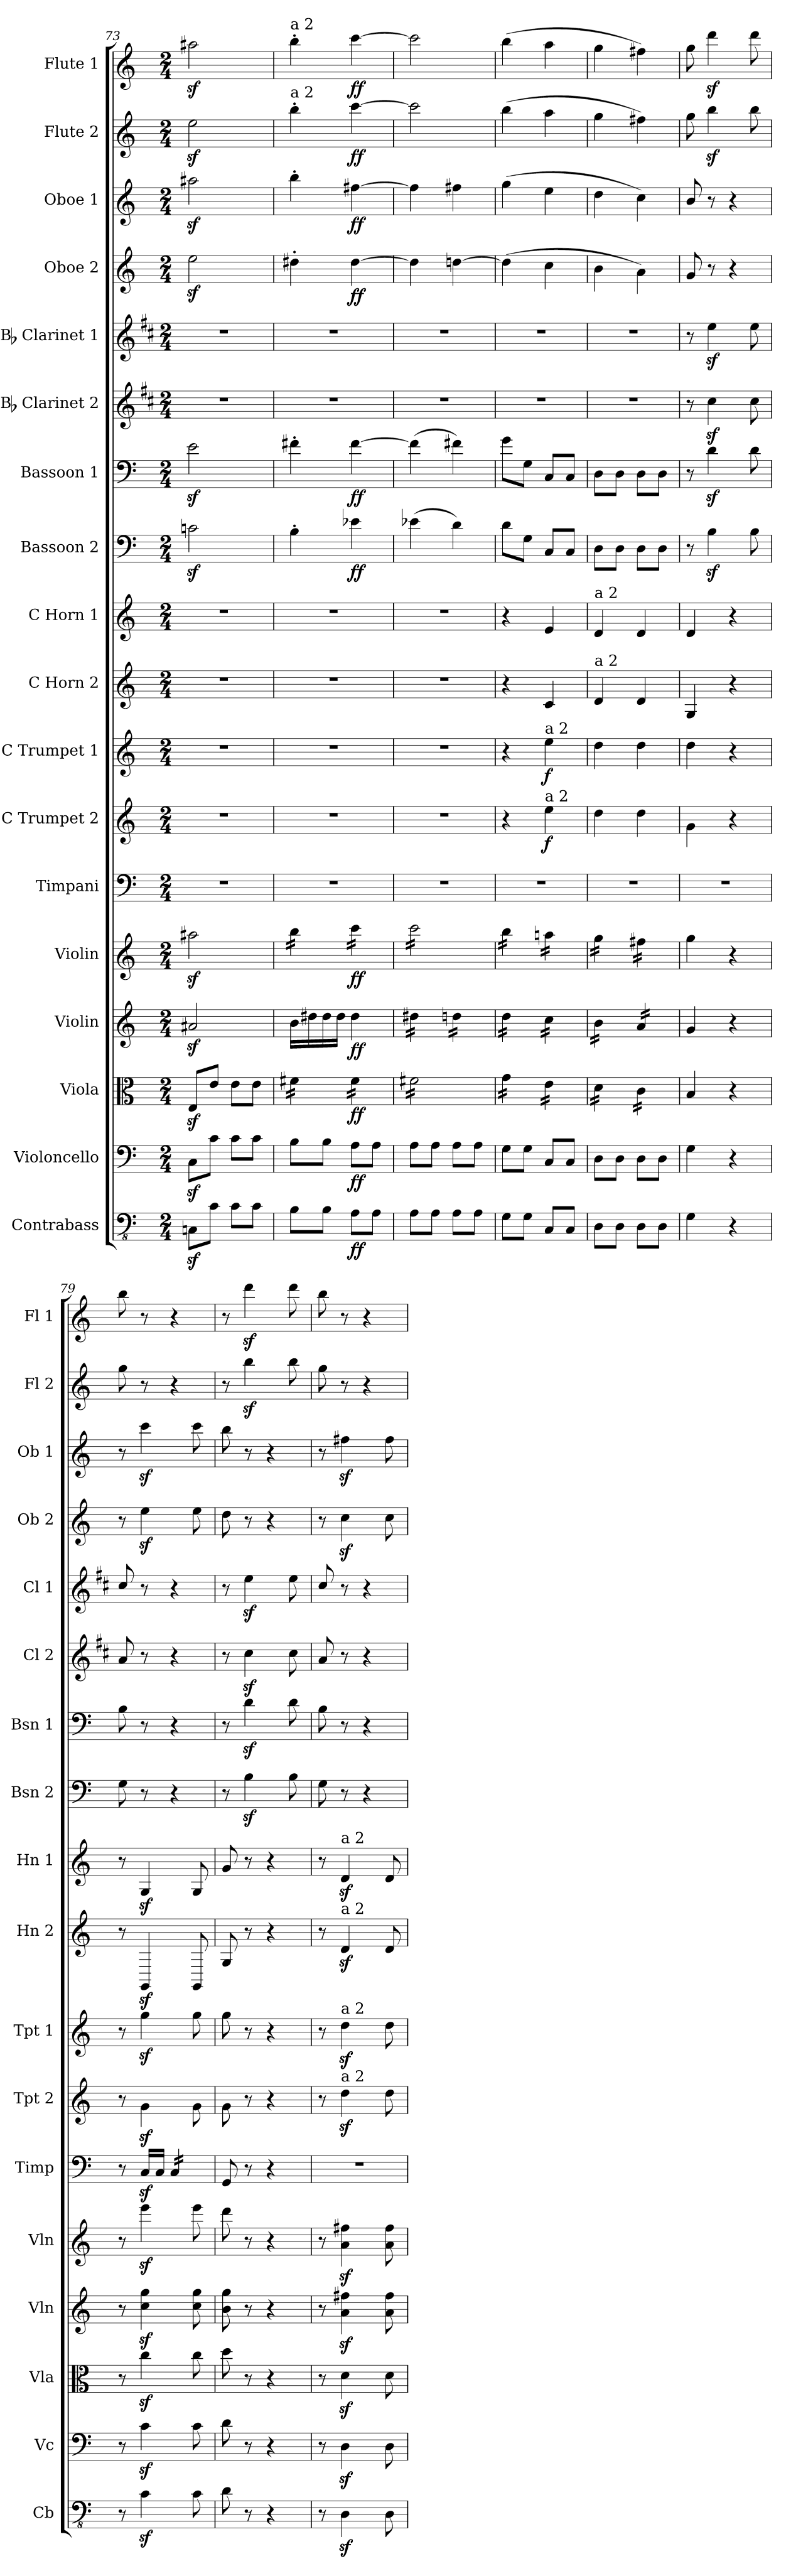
**kern	**dynam	**kern	**dynam	**kern	**dynam	**kern	**dynam	**kern	**dynam	**kern	**kern	**dynam	**kern	**dynam	**kern	**kern	**kern	**dynam	**kern	**dynam	**kern	**kern	**kern	**dynam	**kern	**dynam	**kern	**dynam	**kern	**dynam
*part18	*part18	*part17	*part17	*part16	*part16	*part15	*part15	*part14	*part14	*part13	*part12	*part12	*part11	*part11	*part10	*part9	*part8	*part8	*part7	*part7	*part6	*part5	*part4	*part4	*part3	*part3	*part2	*part2	*part1	*part1
*staff18	*staff18	*staff17	*staff17	*staff16	*staff16	*staff15	*staff15	*staff14	*staff14	*staff13	*staff12	*staff12	*staff11	*staff11	*staff10	*staff9	*staff8	*staff8	*staff7	*staff7	*staff6	*staff5	*staff4	*staff4	*staff3	*staff3	*staff2	*staff2	*staff1	*staff1
*I"Contrabass	*	*I"Violoncello	*	*I"Viola	*	*I"Violin	*	*I"Violin	*	*I"Timpani	*I"C Trumpet 2	*	*I"C Trumpet 1	*	*I"C Horn 2	*I"C Horn 1	*I"Bassoon 2	*	*I"Bassoon 1	*	*I"Bb Clarinet 2	*I"Bb Clarinet 1	*I"Oboe 2	*	*I"Oboe 1	*	*I"Flute 2	*	*I"Flute 1	*
*I'Cb	*	*I'Vc	*	*I'Vla	*	*I'Vln	*	*I'Vln	*	*I'Timp	*I'Tpt 2	*	*I'Tpt 1	*	*I'Hn 2	*I'Hn 1	*I'Bsn 2	*	*I'Bsn 1	*	*I'Cl 2	*I'Cl 1	*I'Ob 2	*	*I'Ob 1	*	*I'Fl 2	*	*I'Fl 1	*
*clefFv4	*	*clefF4	*	*clefC3	*	*clefG2	*	*clefG2	*	*clefF4	*clefG2	*	*clefG2	*	*clefG2	*clefG2	*clefF4	*	*clefF4	*	*clefG2	*clefG2	*clefG2	*	*clefG2	*	*clefG2	*	*clefG2	*
*	*	*	*	*	*	*	*	*	*	*	*	*	*	*	*ITrd7c12	*ITrd7c12	*	*	*	*	*ITrd1c2	*ITrd1c2	*	*	*	*	*	*	*	*
*k[]	*	*k[]	*	*k[]	*	*k[]	*	*k[]	*	*k[]	*k[]	*	*k[]	*	*k[]	*k[]	*k[]	*	*k[]	*	*k[]	*k[]	*k[]	*	*k[]	*	*k[]	*	*k[]	*
*M2/4	*	*M2/4	*	*M2/4	*	*M2/4	*	*M2/4	*	*M2/4	*M2/4	*	*M2/4	*	*M2/4	*M2/4	*M2/4	*	*M2/4	*	*M2/4	*M2/4	*M2/4	*	*M2/4	*	*M2/4	*	*M2/4	*
=73	=73	=73	=73	=73	=73	=73	=73	=73	=73	=73	=73	=73	=73	=73	=73	=73	=73	=73	=73	=73	=73	=73	=73	=73	=73	=73	=73	=73	=73	=73
8CCnz<L	.	8Cz<L	.	8Ez<L	.	2a#Xz<	.	2aa#Xz<	.	2r	2r	.	2r	.	2r	2r	2cnz<\	.	2ez<\	.	2r	2r	2eez<\	.	2aa#Xz<\	.	2eez<\	.	2aa#Xz<\	.
8CJ	.	8cJ	.	8eJ	.	.	.	.	.	.	.	.	.	.	.	.	.	.	.	.	.	.	.	.	.	.	.	.	.	.
8CL	.	8cL	.	8eL	.	.	.	.	.	.	.	.	.	.	.	.	.	.	.	.	.	.	.	.	.	.	.	.	.	.
8CJ	.	8cJ	.	8eJ	.	.	.	.	.	.	.	.	.	.	.	.	.	.	.	.	.	.	.	.	.	.	.	.	.	.
=74	=74	=74	=74	=74	=74	=74	=74	=74	=74	=74	=74	=74	=74	=74	=74	=74	=74	=74	=74	=74	=74	=74	=74	=74	=74	=74	=74	=74	=74	=74
!	!	!	!	!	!	!	!	!	!	!	!	!	!	!	!	!	!	!	!	!	!	!	!	!	!	!	!	!	!LO:TX:a:t=a 2	!
!	!	!	!	!	!	!	!	!	!	!	!	!	!	!	!	!	!	!	!	!	!	!	!	!	!	!	!LO:TX:a:t=a 2	!	!	!
*	*	*	*	*tremolo	*	*	*	*	*	*	*	*	*	*	*	*	*	*	*	*	*	*	*	*	*	*	*	*	*	*
*	*	*	*	*	*	*	*	*tremolo	*	*	*	*	*	*	*	*	*	*	*	*	*	*	*	*	*	*	*	*	*	*
8BBL	.	8BL	.	16f#XLL	.	16bLL	.	16bbLL	.	2r	2r	.	2r	.	2r	2r	4B'\	.	4f#X'\	.	2r	2r	4dd#X'\	.	4bb'\	.	4bb'	.	4bb'	.
.	.	.	.	16f#X	.	16dd#X	.	16bb	.	.	.	.	.	.	.	.	.	.	.	.	.	.	.	.	.	.	.	.	.	.
8BBJ	.	8BJ	.	16f#X	.	16dd#	.	16bb	.	.	.	.	.	.	.	.	.	.	.	.	.	.	.	.	.	.	.	.	.	.
.	.	.	.	16f#XJJ	.	16dd#JJ	.	16bbJJ	.	.	.	.	.	.	.	.	.	.	.	.	.	.	.	.	.	.	.	.	.	.
!	!LO:DY:b	!	!LO:DY:b	!	!LO:DY:b	!	!LO:DY:b	!	!LO:DY:b	!	!	!	!	!	!	!	!	!LO:DY:b	!	!LO:DY:b	!	!	!	!LO:DY:b	!	!LO:DY:b	!	!LO:DY:b	!	!LO:DY:b
8AAL	ff	8AL	ff	16f#LL	ff	4dd#	ff	16cccLL	ff	.	.	.	.	.	.	.	4e-X\	ff	[4f#\	ff	.	.	[4dd#\	ff	[4ff#X\	ff	[4ccc	ff	[4ccc	ff
.	.	.	.	16f#	.	.	.	16ccc	.	.	.	.	.	.	.	.	.	.	.	.	.	.	.	.	.	.	.	.	.	.
8AAJ	.	8AJ	.	16f#	.	.	.	16ccc	.	.	.	.	.	.	.	.	.	.	.	.	.	.	.	.	.	.	.	.	.	.
.	.	.	.	16f#JJ	.	.	.	16cccJJ	.	.	.	.	.	.	.	.	.	.	.	.	.	.	.	.	.	.	.	.	.	.
=75	=75	=75	=75	=75	=75	=75	=75	=75	=75	=75	=75	=75	=75	=75	=75	=75	=75	=75	=75	=75	=75	=75	=75	=75	=75	=75	=75	=75	=75	=75
*	*	*	*	*	*	*tremolo	*	*	*	*	*	*	*	*	*	*	*	*	*	*	*	*	*	*	*	*	*	*	*	*
8AAL	.	8AL	.	16f#XLL	.	16dd#XLL	.	16cccLL	.	2r	2r	.	2r	.	2r	2r	(4e-X\	.	(4f#\]	.	2r	2r	4dd#\]	.	4ff#\]	.	2ccc]	.	2ccc]	.
.	.	.	.	16f#X	.	16dd#X	.	16ccc	.	.	.	.	.	.	.	.	.	.	.	.	.	.	.	.	.	.	.	.	.	.
8AAJ	.	8AJ	.	16f#X	.	16dd#X	.	16ccc	.	.	.	.	.	.	.	.	.	.	.	.	.	.	.	.	.	.	.	.	.	.
.	.	.	.	16f#X	.	16dd#XJJ	.	16ccc	.	.	.	.	.	.	.	.	.	.	.	.	.	.	.	.	.	.	.	.	.	.
8AAL	.	8AL	.	16f#X	.	16ddnLL	.	16ccc	.	.	.	.	.	.	.	.	4d\)	.	4f#X\)	.	.	.	[4ddn\	.	4ff#X\	.	.	.	.	.
.	.	.	.	16f#X	.	16ddn	.	16ccc	.	.	.	.	.	.	.	.	.	.	.	.	.	.	.	.	.	.	.	.	.	.
8AAJ	.	8AJ	.	16f#X	.	16ddn	.	16ccc	.	.	.	.	.	.	.	.	.	.	.	.	.	.	.	.	.	.	.	.	.	.
.	.	.	.	16f#XJJ	.	16ddnJJ	.	16cccJJ	.	.	.	.	.	.	.	.	.	.	.	.	.	.	.	.	.	.	.	.	.	.
=76	=76	=76	=76	=76	=76	=76	=76	=76	=76	=76	=76	=76	=76	=76	=76	=76	=76	=76	=76	=76	=76	=76	=76	=76	=76	=76	=76	=76	=76	=76
8GGL	.	8GL	.	16gLL	.	16ddLL	.	16bbLL	.	2r	4r	.	4r	.	4r	4r	8d\L	.	8g\L	.	2r	2r	(4dd\]	.	(4gg\	.	(4bb	.	(4bb	.
.	.	.	.	16g	.	16dd	.	16bb	.	.	.	.	.	.	.	.	.	.	.	.	.	.	.	.	.	.	.	.	.	.
8GGJ	.	8GJ	.	16g	.	16dd	.	16bb	.	.	.	.	.	.	.	.	8GJ	.	8GJ	.	.	.	.	.	.	.	.	.	.	.
.	.	.	.	16gJJ	.	16ddJJ	.	16bbJJ	.	.	.	.	.	.	.	.	.	.	.	.	.	.	.	.	.	.	.	.	.	.
!	!	!	!	!	!	!	!	!	!	!	!	!	!LO:TX:a:t=a 2	!	!	!	!	!	!	!	!	!	!	!	!	!	!	!	!	!
!	!	!	!	!	!	!	!	!	!	!	!LO:TX:a:t=a 2	!	!	!	!	!	!	!	!	!	!	!	!	!	!	!	!	!	!	!
!	!	!	!	!	!	!	!	!	!	!	!	!LO:DY:b	!	!LO:DY:b	!	!	!	!	!	!	!	!	!	!	!	!	!	!	!	!
8CCL	.	8CL	.	16eLL	.	16ccLL	.	16aanLL	.	.	4ee	f	4ee	f	4C/	4E/	8CL	.	8CL	.	.	.	4cc\	.	4ee\	.	4aa	.	4aa	.
.	.	.	.	16e	.	16cc	.	16aan	.	.	.	.	.	.	.	.	.	.	.	.	.	.	.	.	.	.	.	.	.	.
8CCJ	.	8CJ	.	16e	.	16cc	.	16aan	.	.	.	.	.	.	.	.	8CJ	.	8CJ	.	.	.	.	.	.	.	.	.	.	.
.	.	.	.	16eJJ	.	16ccJJ	.	16aanJJ	.	.	.	.	.	.	.	.	.	.	.	.	.	.	.	.	.	.	.	.	.	.
=77	=77	=77	=77	=77	=77	=77	=77	=77	=77	=77	=77	=77	=77	=77	=77	=77	=77	=77	=77	=77	=77	=77	=77	=77	=77	=77	=77	=77	=77	=77
!	!	!	!	!	!	!	!	!	!	!	!	!	!	!	!	!LO:TX:a:t=a 2	!	!	!	!	!	!	!	!	!	!	!	!	!	!
!	!	!	!	!	!	!	!	!	!	!	!	!	!	!	!LO:TX:a:t=a 2	!	!	!	!	!	!	!	!	!	!	!	!	!	!	!
8DDL	.	8DL	.	16dLL	.	16bLL	.	16ggLL	.	2r	4dd	.	4dd	.	4D	4D	8DL	.	8DL	.	2r	2r	4b\	.	4dd\	.	4gg	.	4gg	.
.	.	.	.	16d	.	16b	.	16gg	.	.	.	.	.	.	.	.	.	.	.	.	.	.	.	.	.	.	.	.	.	.
8DDJ	.	8DJ	.	16d	.	16b	.	16gg	.	.	.	.	.	.	.	.	8DJ	.	8DJ	.	.	.	.	.	.	.	.	.	.	.
.	.	.	.	16dJJ	.	16bJJ	.	16ggJJ	.	.	.	.	.	.	.	.	.	.	.	.	.	.	.	.	.	.	.	.	.	.
8DDL	.	8DL	.	16cLL	.	16aLL	.	16ff#XLL	.	.	4dd	.	4dd	.	4D	4D	8DL	.	8DL	.	.	.	4a\)	.	4cc\)	.	4ff#X)	.	4ff#X)	.
.	.	.	.	16c	.	16a	.	16ff#X	.	.	.	.	.	.	.	.	.	.	.	.	.	.	.	.	.	.	.	.	.	.
8DDJ	.	8DJ	.	16c	.	16a	.	16ff#X	.	.	.	.	.	.	.	.	8DJ	.	8DJ	.	.	.	.	.	.	.	.	.	.	.
.	.	.	.	16cJJ	.	16aJJ	.	16ff#XJJ	.	.	.	.	.	.	.	.	.	.	.	.	.	.	.	.	.	.	.	.	.	.
*	*	*	*	*	*	*	*	*Xtremolo	*	*	*	*	*	*	*	*	*	*	*	*	*	*	*	*	*	*	*	*	*	*
*	*	*	*	*	*	*Xtremolo	*	*	*	*	*	*	*	*	*	*	*	*	*	*	*	*	*	*	*	*	*	*	*	*
*	*	*	*	*Xtremolo	*	*	*	*	*	*	*	*	*	*	*	*	*	*	*	*	*	*	*	*	*	*	*	*	*	*
=78	=78	=78	=78	=78	=78	=78	=78	=78	=78	=78	=78	=78	=78	=78	=78	=78	=78	=78	=78	=78	=78	=78	=78	=78	=78	=78	=78	=78	=78	=78
4GG	.	4G	.	4B	.	4g	.	4gg	.	2r	4g\	.	4dd\	.	4GG/	4D/	8r	.	8r	.	8r	8r	8g/	.	8b/	.	8gg	.	8gg	.
.	.	.	.	.	.	.	.	.	.	.	.	.	.	.	.	.	4Bz<\	.	4dz<\	.	4bz<\	4ddz<\	8r	.	8r	.	4bbz<\	.	4dddz<\	.
4r	.	4r	.	4r	.	4r	.	4r	.	.	4r	.	4r	.	4r	4r	.	.	.	.	.	.	4r	.	4r	.	.	.	.	.
.	.	.	.	.	.	.	.	.	.	.	.	.	.	.	.	.	8B\	.	8d\	.	8b\	8dd\	.	.	.	.	8bb\	.	8ddd\	.
=79	=79	=79	=79	=79	=79	=79	=79	=79	=79	=79	=79	=79	=79	=79	=79	=79	=79	=79	=79	=79	=79	=79	=79	=79	=79	=79	=79	=79	=79	=79
8r	.	8r	.	8r	.	8r	.	8r	.	8r	8r	.	8r	.	8r	8r	8G\	.	8B\	.	8g/	8b/	8r	.	8r	.	8gg\	.	8bb\	.
4Cz<	.	4cz<	.	4ccz<	.	4cc\z< 4gg\z<	.	4eeez<	.	16Cz<LL	4gz<\	.	4ggz<\	.	4GGGz</	4GGz</	8r	.	8r	.	8r	8r	4eez<\	.	4cccz<\	.	8r	.	8r	.
.	.	.	.	.	.	.	.	.	.	16CJJ	.	.	.	.	.	.	.	.	.	.	.	.	.	.	.	.	.	.	.	.
*	*	*	*	*	*	*	*	*	*	*tremolo	*	*	*	*	*	*	*	*	*	*	*	*	*	*	*	*	*	*	*	*
.	.	.	.	.	.	.	.	.	.	16CLL	.	.	.	.	.	.	4r	.	4r	.	4r	4r	.	.	.	.	4r	.	4r	.
.	.	.	.	.	.	.	.	.	.	16C	.	.	.	.	.	.	.	.	.	.	.	.	.	.	.	.	.	.	.	.
8C	.	8c	.	8cc	.	8cc\ 8gg\	.	8eee	.	16C	8g\	.	8gg\	.	8GGG/	8GG/	.	.	.	.	.	.	8ee\	.	8ccc\	.	.	.	.	.
.	.	.	.	.	.	.	.	.	.	16CJJ	.	.	.	.	.	.	.	.	.	.	.	.	.	.	.	.	.	.	.	.
*	*	*	*	*	*	*	*	*	*	*Xtremolo	*	*	*	*	*	*	*	*	*	*	*	*	*	*	*	*	*	*	*	*
=80	=80	=80	=80	=80	=80	=80	=80	=80	=80	=80	=80	=80	=80	=80	=80	=80	=80	=80	=80	=80	=80	=80	=80	=80	=80	=80	=80	=80	=80	=80
8D	.	8d	.	8dd	.	8b\ 8gg\	.	8ddd	.	8GG	8g\	.	8gg\	.	8GG/	8G/	8r	.	8r	.	8r	8r	8dd\	.	8bb\	.	8r	.	8r	.
8r	.	8r	.	8r	.	8r	.	8r	.	8r	8r	.	8r	.	8r	8r	4Bz<\	.	4dz<\	.	4bz<\	4ddz<\	8r	.	8r	.	4bbz<\	.	4dddz<\	.
4r	.	4r	.	4r	.	4r	.	4r	.	4r	4r	.	4r	.	4r	4r	.	.	.	.	.	.	4r	.	4r	.	.	.	.	.
.	.	.	.	.	.	.	.	.	.	.	.	.	.	.	.	.	8B\	.	8d\	.	8b\	8dd\	.	.	.	.	8bb\	.	8ddd\	.
=81	=81	=81	=81	=81	=81	=81	=81	=81	=81	=81	=81	=81	=81	=81	=81	=81	=81	=81	=81	=81	=81	=81	=81	=81	=81	=81	=81	=81	=81	=81
8r	.	8r	.	8r	.	8r	.	8r	.	2r	8r	.	8r	.	8r	8r	8G\	.	8B\	.	8g/	8b/	8r	.	8r	.	8gg\	.	8bb\	.
!	!	!	!	!	!	!	!	!	!	!	!	!	!	!	!	!LO:TX:a:t=a 2	!	!	!	!	!	!	!	!	!	!	!	!	!	!
!	!	!	!	!	!	!	!	!	!	!	!	!	!	!	!LO:TX:a:t=a 2	!	!	!	!	!	!	!	!	!	!	!	!	!	!	!
!	!	!	!	!	!	!	!	!	!	!	!	!	!LO:TX:a:t=a 2	!	!	!	!	!	!	!	!	!	!	!	!	!	!	!	!	!
!	!	!	!	!	!	!	!	!	!	!	!LO:TX:a:t=a 2	!	!	!	!	!	!	!	!	!	!	!	!	!	!	!	!	!	!	!
4DDz<	.	4Dz<	.	4dz<	.	4a\z< 4ff#X\z<	.	4a\z< 4ff#X\z<	.	.	4ddz<	.	4ddz<	.	4Dz<	4Dz<	8r	.	8r	.	8r	8r	4ccz<\	.	4ff#Xz<\	.	8r	.	8r	.
.	.	.	.	.	.	.	.	.	.	.	.	.	.	.	.	.	4r	.	4r	.	4r	4r	.	.	.	.	4r	.	4r	.
8DD	.	8D	.	8d	.	8a\ 8ff#\	.	8a\ 8ff#\	.	.	8dd	.	8dd	.	8D	8D	.	.	.	.	.	.	8cc\	.	8ff#\	.	.	.	.	.
=	=	=	=	=	=	=	=	=	=	=	=	=	=	=	=	=	=	=	=	=	=	=	=	=	=	=	=	=	=	=
*-	*-	*-	*-	*-	*-	*-	*-	*-	*-	*-	*-	*-	*-	*-	*-	*-	*-	*-	*-	*-	*-	*-	*-	*-	*-	*-	*-	*-	*-	*-
